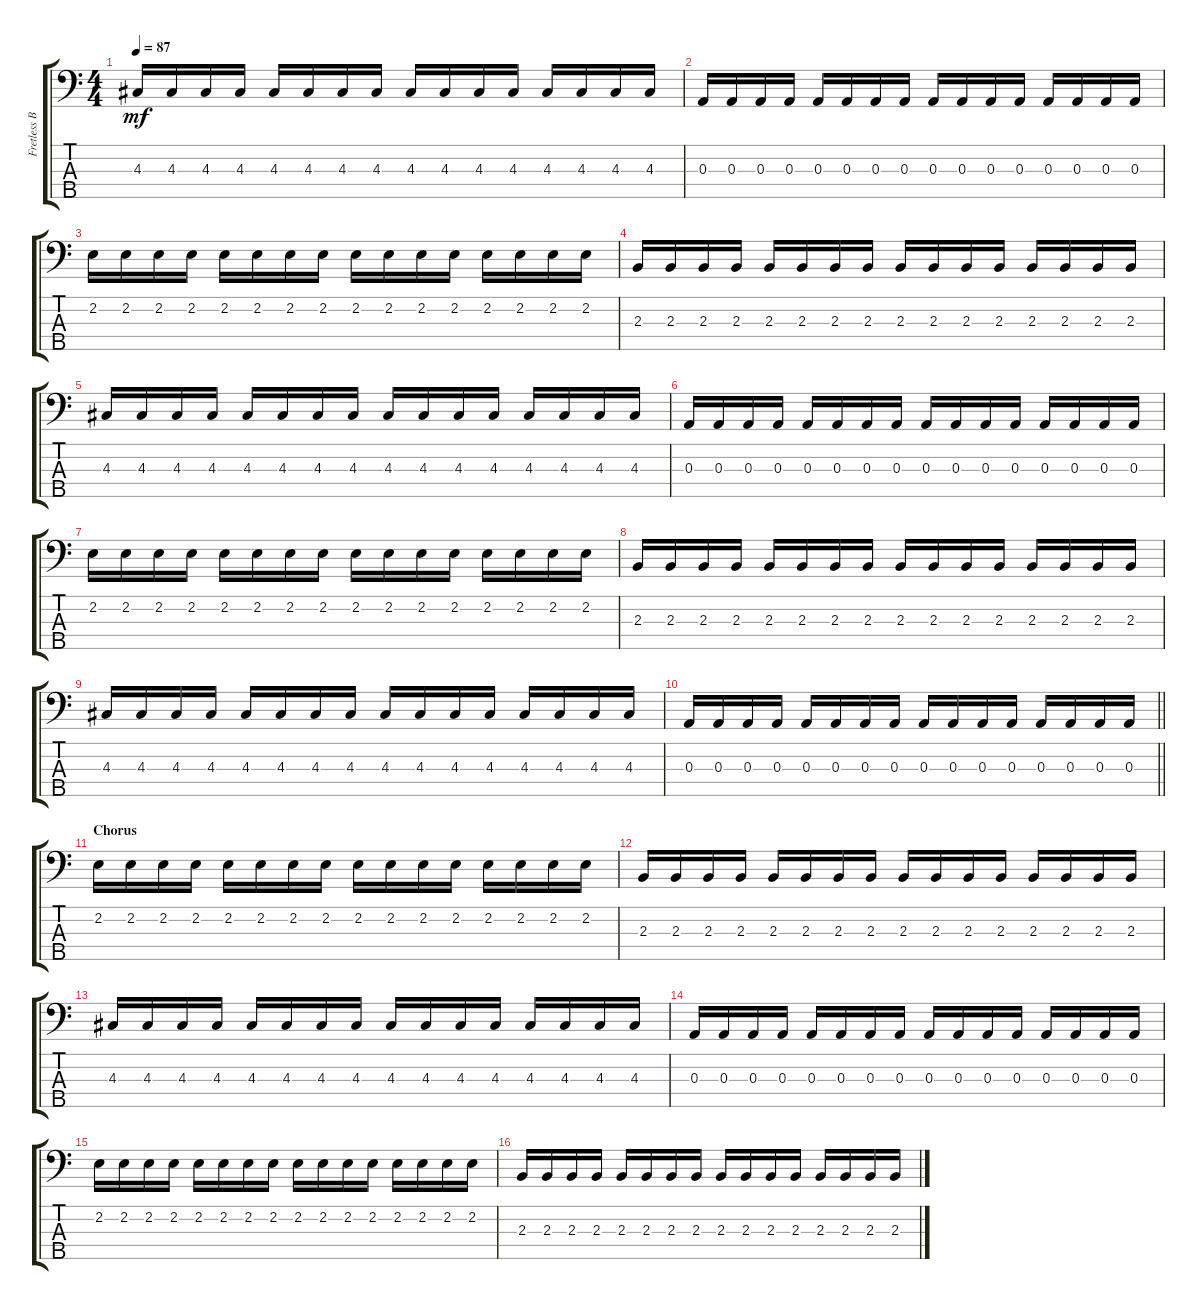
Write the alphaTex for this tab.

\track ("Fretless Bass" "Fretless B") {instrument fretlessbass}
\staff {score tabs}
\tuning (G2 D2 A1 E1 B0) {hide}
\ts (4 4)
\tempo 87
\clef f4
\ks c
4.3.16{dy mf} 4.3.16 4.3.16 4.3.16 4.3.16 4.3.16 4.3.16 4.3.16 4.3.16 4.3.16 4.3.16 4.3.16 4.3.16 4.3.16 4.3.16 4.3.16 |
0.3.16 0.3.16 0.3.16 0.3.16 0.3.16 0.3.16 0.3.16 0.3.16 0.3.16 0.3.16 0.3.16 0.3.16 0.3.16 0.3.16 0.3.16 0.3.16 |
2.2.16 2.2.16 2.2.16 2.2.16 2.2.16 2.2.16 2.2.16 2.2.16 2.2.16 2.2.16 2.2.16 2.2.16 2.2.16 2.2.16 2.2.16 2.2.16 |
2.3.16 2.3.16 2.3.16 2.3.16 2.3.16 2.3.16 2.3.16 2.3.16 2.3.16 2.3.16 2.3.16 2.3.16 2.3.16 2.3.16 2.3.16 2.3.16 |
4.3.16 4.3.16 4.3.16 4.3.16 4.3.16 4.3.16 4.3.16 4.3.16 4.3.16 4.3.16 4.3.16 4.3.16 4.3.16 4.3.16 4.3.16 4.3.16 |
0.3.16 0.3.16 0.3.16 0.3.16 0.3.16 0.3.16 0.3.16 0.3.16 0.3.16 0.3.16 0.3.16 0.3.16 0.3.16 0.3.16 0.3.16 0.3.16 |
2.2.16 2.2.16 2.2.16 2.2.16 2.2.16 2.2.16 2.2.16 2.2.16 2.2.16 2.2.16 2.2.16 2.2.16 2.2.16 2.2.16 2.2.16 2.2.16 |
2.3.16 2.3.16 2.3.16 2.3.16 2.3.16 2.3.16 2.3.16 2.3.16 2.3.16 2.3.16 2.3.16 2.3.16 2.3.16 2.3.16 2.3.16 2.3.16 |
4.3.16 4.3.16 4.3.16 4.3.16 4.3.16 4.3.16 4.3.16 4.3.16 4.3.16 4.3.16 4.3.16 4.3.16 4.3.16 4.3.16 4.3.16 4.3.16 |
\barLineRight lightlight
0.3.16 0.3.16 0.3.16 0.3.16 0.3.16 0.3.16 0.3.16 0.3.16 0.3.16 0.3.16 0.3.16 0.3.16 0.3.16 0.3.16 0.3.16 0.3.16 |
\section ("" "Chorus")
2.2.16 2.2.16 2.2.16 2.2.16 2.2.16 2.2.16 2.2.16 2.2.16 2.2.16 2.2.16 2.2.16 2.2.16 2.2.16 2.2.16 2.2.16 2.2.16 |
2.3.16 2.3.16 2.3.16 2.3.16 2.3.16 2.3.16 2.3.16 2.3.16 2.3.16 2.3.16 2.3.16 2.3.16 2.3.16 2.3.16 2.3.16 2.3.16 |
4.3.16 4.3.16 4.3.16 4.3.16 4.3.16 4.3.16 4.3.16 4.3.16 4.3.16 4.3.16 4.3.16 4.3.16 4.3.16 4.3.16 4.3.16 4.3.16 |
0.3.16 0.3.16 0.3.16 0.3.16 0.3.16 0.3.16 0.3.16 0.3.16 0.3.16 0.3.16 0.3.16 0.3.16 0.3.16 0.3.16 0.3.16 0.3.16 |
2.2.16 2.2.16 2.2.16 2.2.16 2.2.16 2.2.16 2.2.16 2.2.16 2.2.16 2.2.16 2.2.16 2.2.16 2.2.16 2.2.16 2.2.16 2.2.16 |
2.3.16 2.3.16 2.3.16 2.3.16 2.3.16 2.3.16 2.3.16 2.3.16 2.3.16 2.3.16 2.3.16 2.3.16 2.3.16 2.3.16 2.3.16 2.3.16
